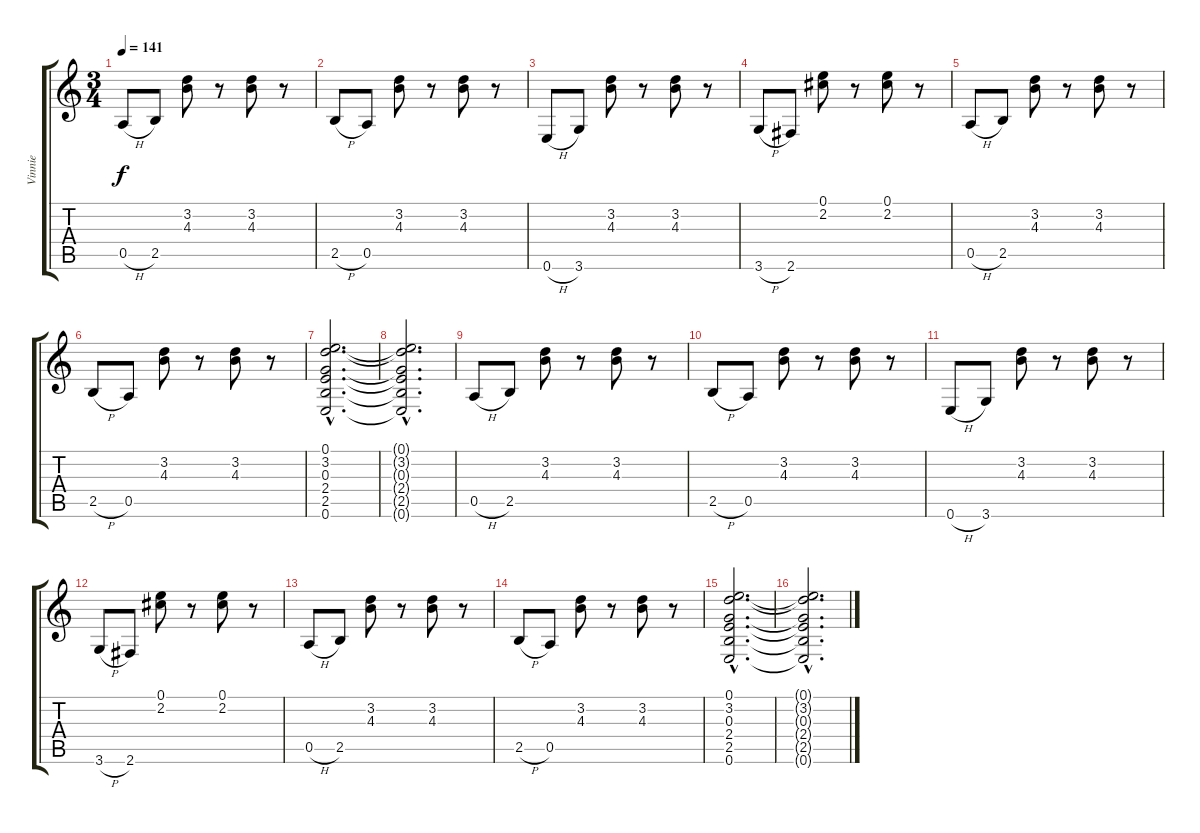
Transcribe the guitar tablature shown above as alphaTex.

\track ("Vinnie" "Vinnie") {instrument distortionguitar}
\staff {score tabs}
\tuning (E4 B3 G3 D3 A2 E2) {hide}
\ts (3 4)
\tempo 141
\clef g2
\ks c
0.5{h}.8{dy f} 2.5.8 (3.2 4.3).8 r.8 (3.2 4.3).8 r.8 |
2.5{h}.8 0.5.8 (3.2 4.3).8 r.8 (3.2 4.3).8 r.8 |
0.6{h}.8 3.6.8 (3.2 4.3).8 r.8 (3.2 4.3).8 r.8 |
3.6{h}.8 2.6.8 (0.1 2.2).8 r.8 (0.1 2.2).8 r.8 |
0.5{h}.8 2.5.8 (3.2 4.3).8 r.8 (3.2 4.3).8 r.8 |
2.5{h}.8 0.5.8 (3.2 4.3).8 r.8 (3.2 4.3).8 r.8 |
(0.1{hac} 3.2{hac} 0.3{hac} 2.4{hac} 2.5{hac} 0.6{hac}).2{d} |
(0.1{hac t} 3.2{hac t} 0.3{hac t} 2.4{hac t} 2.5{hac t} 0.6{hac t}).2{d} |
0.5{h}.8 2.5.8 (3.2 4.3).8 r.8 (3.2 4.3).8 r.8 |
2.5{h}.8 0.5.8 (3.2 4.3).8 r.8 (3.2 4.3).8 r.8 |
0.6{h}.8 3.6.8 (3.2 4.3).8 r.8 (3.2 4.3).8 r.8 |
3.6{h}.8 2.6.8 (0.1 2.2).8 r.8 (0.1 2.2).8 r.8 |
0.5{h}.8 2.5.8 (3.2 4.3).8 r.8 (3.2 4.3).8 r.8 |
2.5{h}.8 0.5.8 (3.2 4.3).8 r.8 (3.2 4.3).8 r.8 |
(0.1{hac} 3.2{hac} 0.3{hac} 2.4{hac} 2.5{hac} 0.6{hac}).2{d} |
(0.1{hac t} 3.2{hac t} 0.3{hac t} 2.4{hac t} 2.5{hac t} 0.6{hac t}).2{d}
